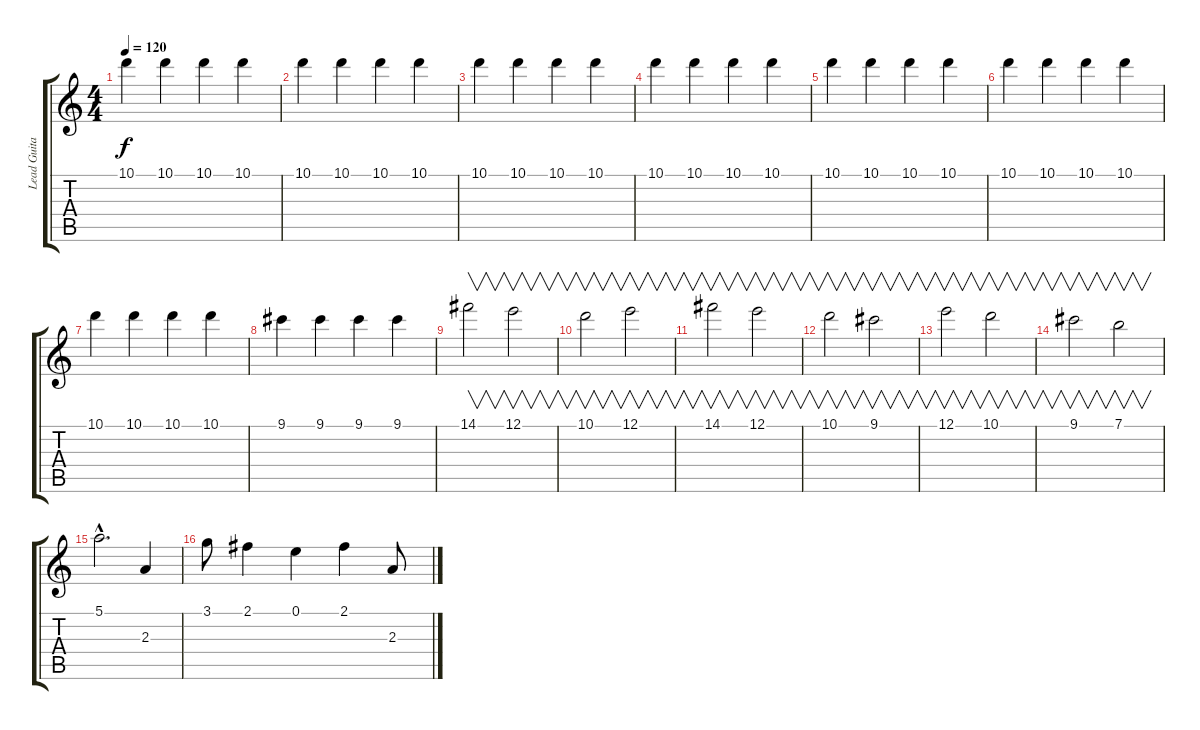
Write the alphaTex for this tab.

\track ("Lead Guitar" "Lead Guita") {instrument overdrivenguitar}
\staff {score tabs}
\tuning (E4 B3 G3 D3 A2 E2) {hide}
\ts (4 4)
\tempo 120
\clef g2
\ks c
10.1.4{dy f} 10.1.4 10.1.4 10.1.4 |
10.1.4 10.1.4 10.1.4 10.1.4 |
10.1.4 10.1.4 10.1.4 10.1.4 |
10.1.4 10.1.4 10.1.4 10.1.4 |
10.1.4 10.1.4 10.1.4 10.1.4 |
10.1.4 10.1.4 10.1.4 10.1.4 |
10.1.4 10.1.4 10.1.4 10.1.4 |
9.1.4 9.1.4 9.1.4 9.1.4 |
14.1.2{v} 12.1.2{v} |
10.1.2{v} 12.1.2{v} |
14.1.2{v} 12.1.2{v} |
10.1.2{v} 9.1.2{v} |
12.1.2{v} 10.1.2{v} |
9.1.2{v} 7.1.2{v} |
5.1{hac}.2{d} 2.3.4 |
3.1.8 2.1.4 0.1.4 2.1.4 2.3.8
